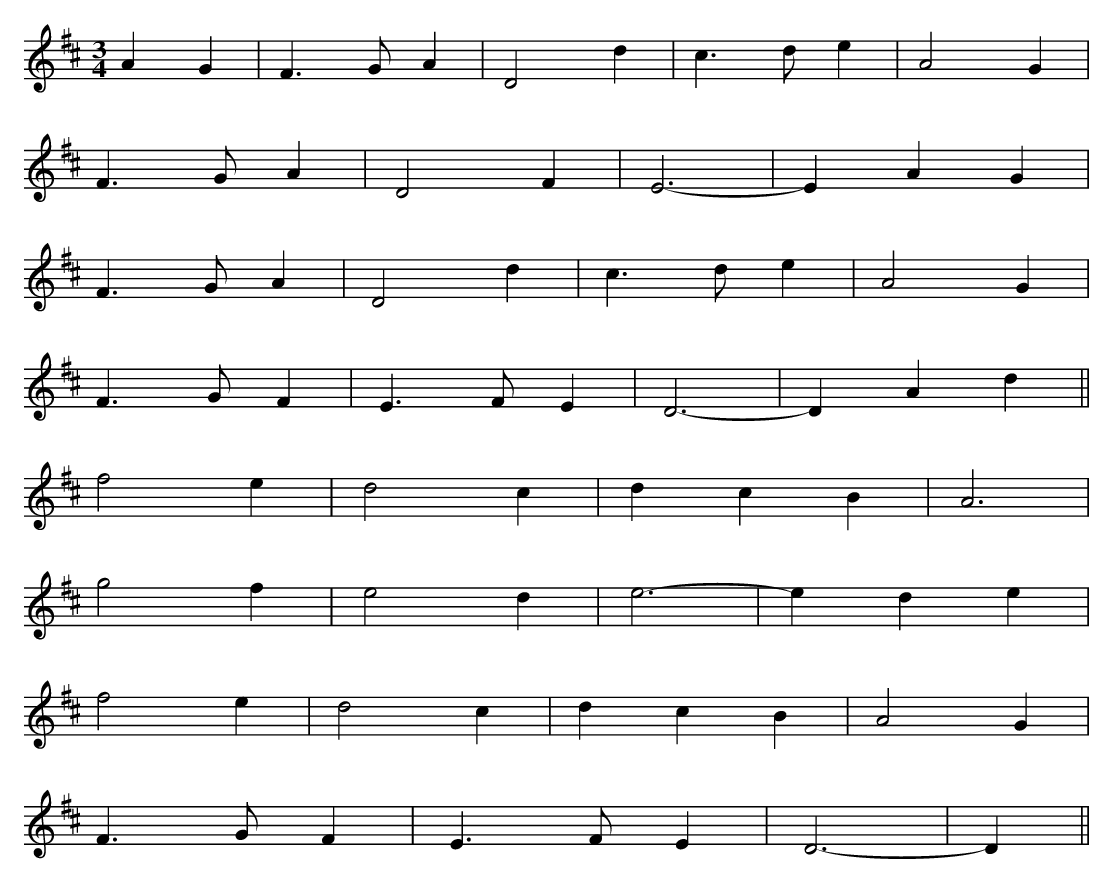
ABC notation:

X:1
M:3/4
K:D
A2 G2|F3 G A2|D4 d2|c3 d e2|A4 G2|
F3 G A2|D4 F2|E6-|E2 A2 G2|
F3 G A2|D4 d2|c3 d e2|A4 G2|
F3 G F2|E3 F E2|D6-|D2 A2 d2||
f4 e2|d4 c2|d2 c2 B2|A6|
g4 f2|e4 d2|e6-|e2 d2 e2|
f4 e2|d4 c2|d2 c2 B2|A4 G2|
F3 G F2|E3 F E2|D6-|D2||
